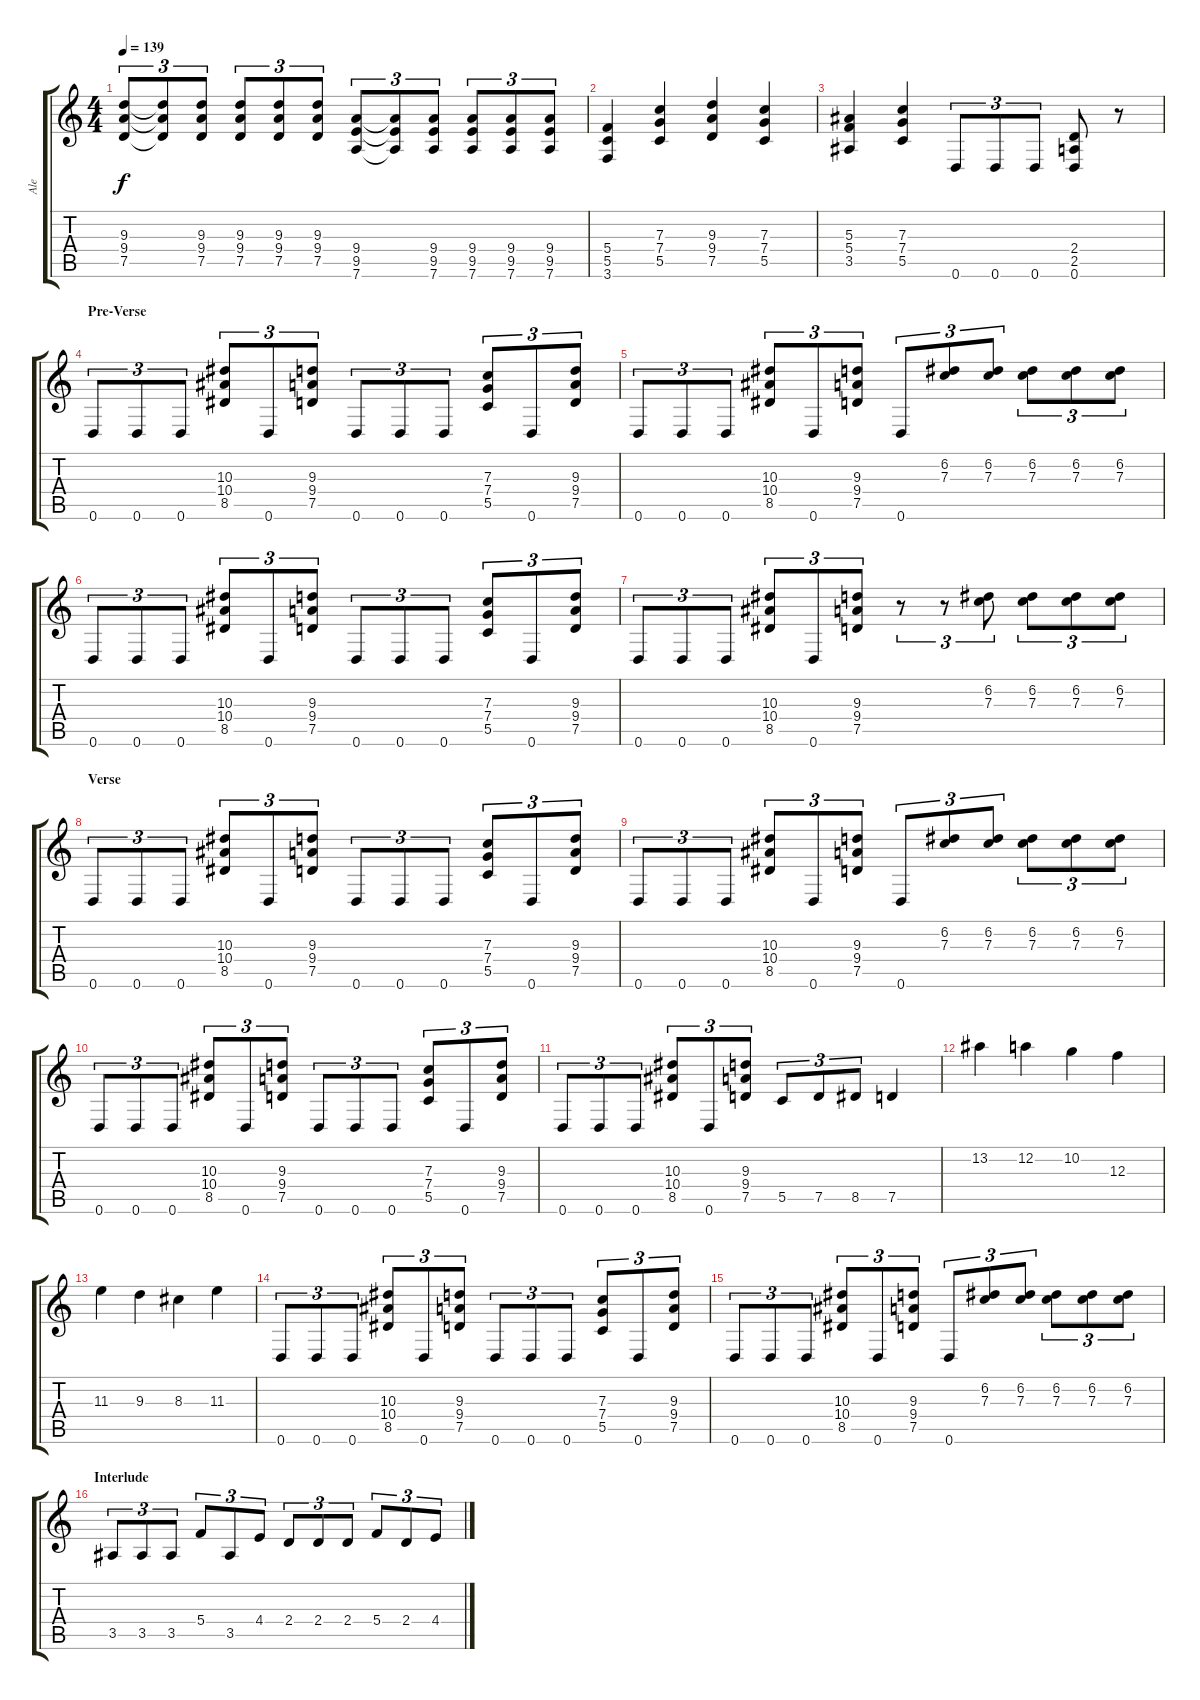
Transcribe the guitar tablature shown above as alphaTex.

\track ("Ale" "Ale") {instrument distortionguitar}
\staff {score tabs}
\tuning (D4 A3 F3 C3 G2 D2) {hide}
\ts (4 4)
\tempo 139
\clef g2
\ks c
(9.3 9.4 7.5).8{tu (3 2) dy f} (9.3{t} 9.4{t} 7.5{t}).8{tu (3 2)} (9.3 9.4 7.5).8{tu (3 2)} (9.3 9.4 7.5).8{tu (3 2)} (9.3 9.4 7.5).8{tu (3 2)} (9.3 9.4 7.5).8{tu (3 2)} (9.4 9.5 7.6).8{tu (3 2)} (9.4{t} 9.5{t} 7.6{t}).8{tu (3 2)} (9.4 9.5 7.6).8{tu (3 2)} (9.4 9.5 7.6).8{tu (3 2)} (9.4 9.5 7.6).8{tu (3 2)} (9.4 9.5 7.6).8{tu (3 2)} |
(5.4 5.5 3.6).4 (7.3 7.4 5.5).4 (9.3 9.4 7.5).4 (7.3 7.4 5.5).4 |
(5.3 5.4 3.5).4 (7.3 7.4 5.5).4 0.6.8{tu (3 2)} 0.6.8{tu (3 2)} 0.6.8{tu (3 2)} (2.4 2.5 0.6).8 r.8 |
\section ("" "Pre-Verse")
0.6.8{tu (3 2)} 0.6.8{tu (3 2)} 0.6.8{tu (3 2)} (10.3 10.4 8.5).8{tu (3 2)} 0.6.8{tu (3 2)} (9.3 9.4 7.5).8{tu (3 2)} 0.6.8{tu (3 2)} 0.6.8{tu (3 2)} 0.6.8{tu (3 2)} (7.3 7.4 5.5).8{tu (3 2)} 0.6.8{tu (3 2)} (9.3 9.4 7.5).8{tu (3 2)} |
0.6.8{tu (3 2)} 0.6.8{tu (3 2)} 0.6.8{tu (3 2)} (10.3 10.4 8.5).8{tu (3 2)} 0.6.8{tu (3 2)} (9.3 9.4 7.5).8{tu (3 2)} 0.6.8{tu (3 2)} (6.2 7.3).8{tu (3 2)} (6.2 7.3).8{tu (3 2)} (6.2 7.3).8{tu (3 2)} (6.2 7.3).8{tu (3 2)} (6.2 7.3).8{tu (3 2)} |
0.6.8{tu (3 2)} 0.6.8{tu (3 2)} 0.6.8{tu (3 2)} (10.3 10.4 8.5).8{tu (3 2)} 0.6.8{tu (3 2)} (9.3 9.4 7.5).8{tu (3 2)} 0.6.8{tu (3 2)} 0.6.8{tu (3 2)} 0.6.8{tu (3 2)} (7.3 7.4 5.5).8{tu (3 2)} 0.6.8{tu (3 2)} (9.3 9.4 7.5).8{tu (3 2)} |
0.6.8{tu (3 2)} 0.6.8{tu (3 2)} 0.6.8{tu (3 2)} (10.3 10.4 8.5).8{tu (3 2)} 0.6.8{tu (3 2)} (9.3 9.4 7.5).8{tu (3 2)} r.8{tu (3 2)} r.8{tu (3 2)} (6.2 7.3).8{tu (3 2)} (6.2 7.3).8{tu (3 2)} (6.2 7.3).8{tu (3 2)} (6.2 7.3).8{tu (3 2)} |
\section ("" "Verse")
0.6.8{tu (3 2)} 0.6.8{tu (3 2)} 0.6.8{tu (3 2)} (10.3 10.4 8.5).8{tu (3 2)} 0.6.8{tu (3 2)} (9.3 9.4 7.5).8{tu (3 2)} 0.6.8{tu (3 2)} 0.6.8{tu (3 2)} 0.6.8{tu (3 2)} (7.3 7.4 5.5).8{tu (3 2)} 0.6.8{tu (3 2)} (9.3 9.4 7.5).8{tu (3 2)} |
0.6.8{tu (3 2)} 0.6.8{tu (3 2)} 0.6.8{tu (3 2)} (10.3 10.4 8.5).8{tu (3 2)} 0.6.8{tu (3 2)} (9.3 9.4 7.5).8{tu (3 2)} 0.6.8{tu (3 2)} (6.2 7.3).8{tu (3 2)} (6.2 7.3).8{tu (3 2)} (6.2 7.3).8{tu (3 2)} (6.2 7.3).8{tu (3 2)} (6.2 7.3).8{tu (3 2)} |
0.6.8{tu (3 2)} 0.6.8{tu (3 2)} 0.6.8{tu (3 2)} (10.3 10.4 8.5).8{tu (3 2)} 0.6.8{tu (3 2)} (9.3 9.4 7.5).8{tu (3 2)} 0.6.8{tu (3 2)} 0.6.8{tu (3 2)} 0.6.8{tu (3 2)} (7.3 7.4 5.5).8{tu (3 2)} 0.6.8{tu (3 2)} (9.3 9.4 7.5).8{tu (3 2)} |
0.6.8{tu (3 2)} 0.6.8{tu (3 2)} 0.6.8{tu (3 2)} (10.3 10.4 8.5).8{tu (3 2)} 0.6.8{tu (3 2)} (9.3 9.4 7.5).8{tu (3 2)} 5.5.8{tu (3 2)} 7.5.8{tu (3 2)} 8.5.8{tu (3 2)} 7.5.4 |
13.2.4 12.2.4 10.2.4 12.3.4 |
11.3.4 9.3.4 8.3.4 11.3.4 |
0.6.8{tu (3 2)} 0.6.8{tu (3 2)} 0.6.8{tu (3 2)} (10.3 10.4 8.5).8{tu (3 2)} 0.6.8{tu (3 2)} (9.3 9.4 7.5).8{tu (3 2)} 0.6.8{tu (3 2)} 0.6.8{tu (3 2)} 0.6.8{tu (3 2)} (7.3 7.4 5.5).8{tu (3 2)} 0.6.8{tu (3 2)} (9.3 9.4 7.5).8{tu (3 2)} |
0.6.8{tu (3 2)} 0.6.8{tu (3 2)} 0.6.8{tu (3 2)} (10.3 10.4 8.5).8{tu (3 2)} 0.6.8{tu (3 2)} (9.3 9.4 7.5).8{tu (3 2)} 0.6.8{tu (3 2)} (6.2 7.3).8{tu (3 2)} (6.2 7.3).8{tu (3 2)} (6.2 7.3).8{tu (3 2)} (6.2 7.3).8{tu (3 2)} (6.2 7.3).8{tu (3 2)} |
\section ("" "Interlude")
3.5.8{tu (3 2)} 3.5.8{tu (3 2)} 3.5.8{tu (3 2)} 5.4.8{tu (3 2)} 3.5.8{tu (3 2)} 4.4.8{tu (3 2)} 2.4.8{tu (3 2)} 2.4.8{tu (3 2)} 2.4.8{tu (3 2)} 5.4.8{tu (3 2)} 2.4.8{tu (3 2)} 4.4.8{tu (3 2)}
